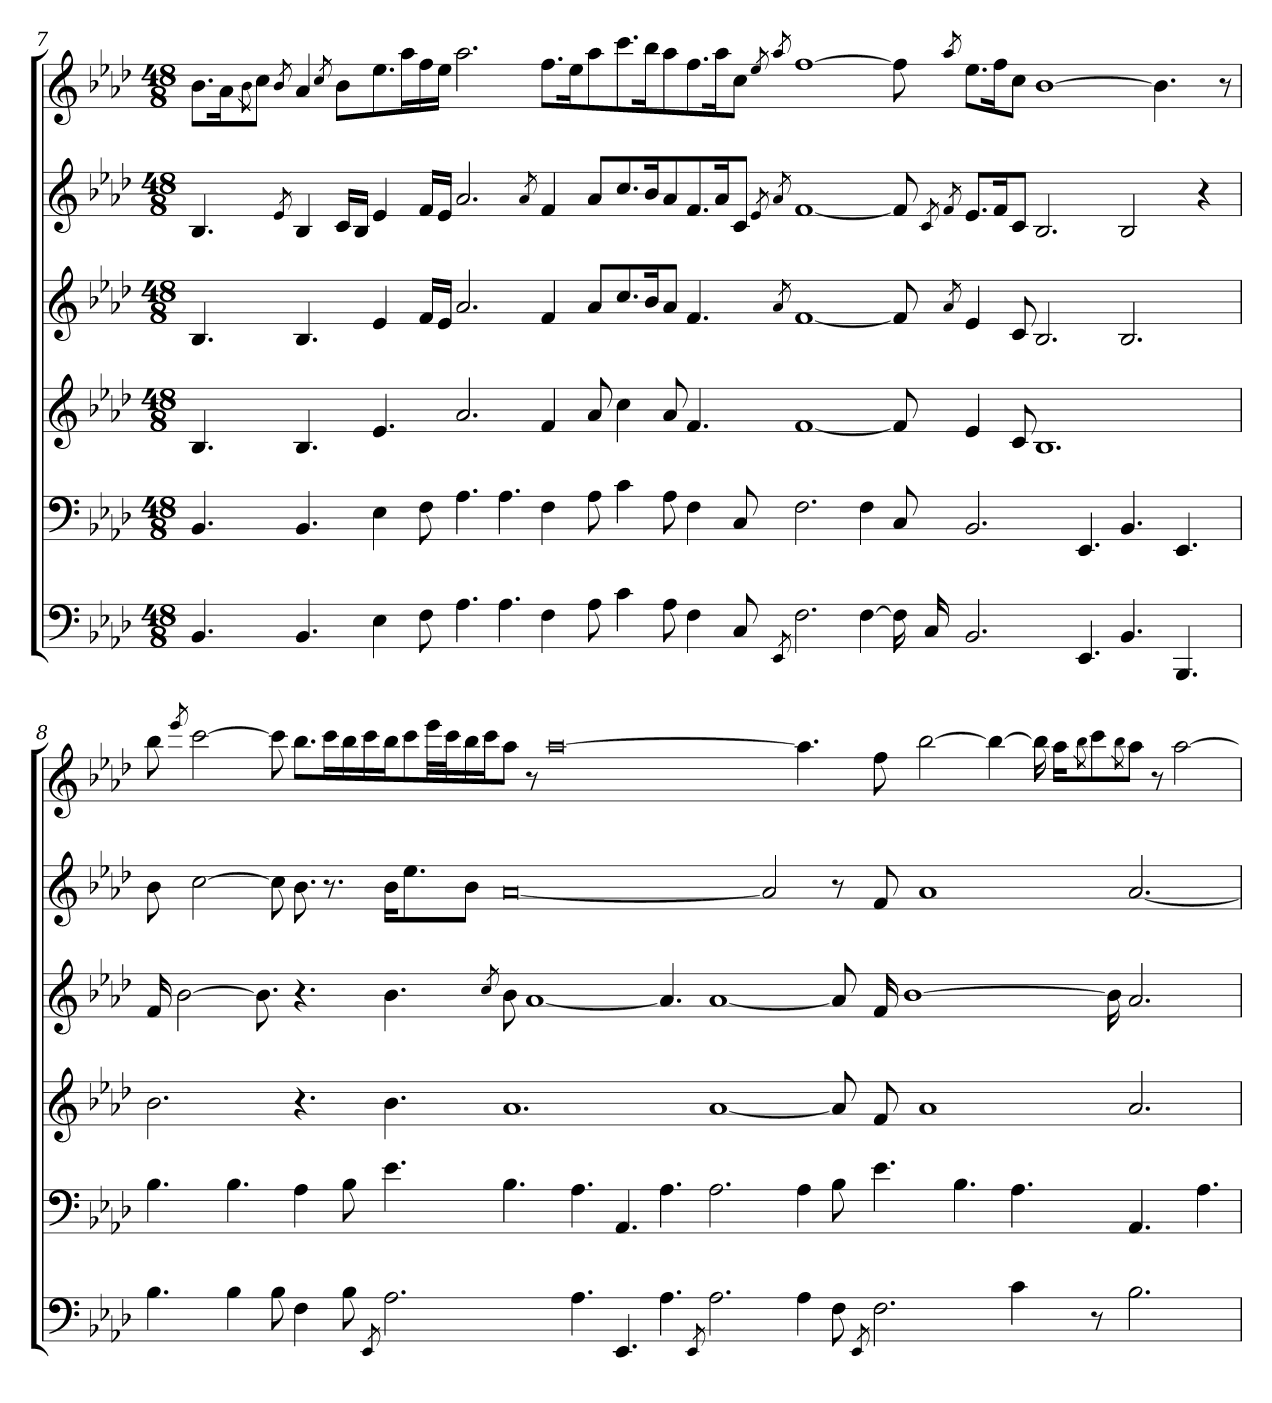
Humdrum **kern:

**kern	**kern	**kern	**kern	**kern	**kern
*part6	*part5	*part4	*part3	*part2	*part1
*staff6	*staff5	*staff4	*staff3	*staff2	*staff1
*clefF4	*clefF4	*clefG2	*clefG2	*clefG2	*clefG2
*k[b-e-a-d-]	*k[b-e-a-d-]	*k[b-e-a-d-]	*k[b-e-a-d-]	*k[b-e-a-d-]	*k[b-e-a-d-]
*M48/8	*M48/8	*M48/8	*M48/8	*M48/8	*M48/8
=7	=7	=7	=7	=7	=7
4.BB-	4.BB-	4.B-	4.B-	4.B-	8.b-\L
.	.	.	.	.	16a-\K
.	.	.	.	.	8qb-\
.	.	.	.	.	8cc\J
.	.	.	.	8qe-	8qb-
4.BB-	4.BB-	4.B-	4.B-	4B-	4a-
.	.	.	.	.	8qcc
.	.	.	.	16c/LL	8b-\L
.	.	.	.	16B-/JJ	.
4E-	4E-	4.e-	4e-	4e-	8.ee-\
.	.	.	.	.	16aa-\L
8F	8F	.	16f/LL	16f/LL	16ff\
.	.	.	16e-/JJ	16e-/JJ	16ee-\JJ
4.A-	4.A-	2.a-	2.a-	2.a-	2.aa-
4.A-	4.A-	.	.	.	.
.	.	.	.	8qa-	.
4F	4F	4f	4f	4f	8.ff\L
.	.	.	.	.	16ee-\K
8A-	8A-	8a-	8a-/L	8a-/L	8aa-\
4c	4c	4cc	8.cc/	8.cc/	8.ccc\
.	.	.	16b-/K	16b-/K	16bb-\K
8A-	8A-	8a-	8a-/J	8a-/	8aa-\
4F	4F	4.f	4.f	8.f/	8.ff\
.	.	.	.	16a-/K	16aa-\K
8C	8C	.	.	8c/J	8cc\J
.	.	.	.	8qe-	8qee-
8qEE-	.	.	8qa-	8qa-	8qaa-
2.F	2.F	[1f	[1f	[1f	[1ff
[4F	4F	.	.	.	.
16F]	8C	8f]	8f]	8f]	8ff]
16C	.	.	.	.	.
.	.	.	.	8qc	.
.	.	.	8qa-	8qf	8qaa-
2.BB-	2.BB-	4e-	4e-	8.e-/L	8.ee-\L
.	.	.	.	16f/K	16ff\K
.	.	8c	8c	8c/J	8cc\J
.	.	1.B-	2.B-	2.B-	[1b-
4.EE-	4.EE-	.	.	.	.
4.BB-	4.BB-	.	2.B-	2B-	.
.	.	.	.	.	4.b-]
4.BBB-	4.EE-	.	.	.	.
.	.	.	.	4r	.
.	.	.	.	.	8r
=8	=8	=8	=8	=8	=8
4.B-	4.B-	2.b-	16f	8b-	8bb-
.	.	.	[2b-	.	.
.	.	.	.	.	8qeee-
.	.	.	.	[2cc	[2ccc
4B-	4.B-	.	.	.	.
.	.	.	8.b-]	.	.
8B-	.	.	.	8cc]	8ccc]
4F	4A-	4.r	4.r	8.b-	8.bb-\L
.	.	.	.	8.r	16ccc\L
8B-	8B-	.	.	.	16bb-\
.	.	.	.	.	16ccc\
8qEE-	.	.	.	.	.
2.A-	4.e-	4.b-	4.b-	16b-\KL	16bb-\J
.	.	.	.	8.ee-\	8ccc\
.	.	.	.	.	32eee-\LL
.	.	.	.	.	32ccc\J
.	.	.	.	8b-\J	16bb-\
.	.	.	.	.	16ccc\J
.	.	.	8qcc	.	.
.	4.B-	1.a-	8b-	[0a-	8aa-\J
.	.	.	[1a-	.	8r
.	.	.	.	.	[0aa-
4.A-	4.A-	.	.	.	.
4.EE-	4.AA-	.	.	.	.
4.A-	4.A-	.	4.a-]	.	.
8qEE-	.	.	.	.	.
2.A-	2.A-	[1a-	[1a-	.	.
.	.	.	.	2a-]	.
4A-	4A-	.	.	.	4.aa-]
8F	8B-	8a-]	8a-]	8r	.
8qEE-	.	.	.	.	.
2.F	4.e-	8f	16f	8f	8ff
.	.	.	[1b-	.	.
.	.	1a-	.	1a-	[2bb-
.	4.B-	.	.	.	.
.	.	.	.	.	4bb-_
4c	4.A-	.	.	.	.
.	.	.	.	.	16bb-]
.	.	.	.	.	16aa-\KL
.	.	.	.	.	8qbb-\
8r	.	.	.	.	8ccc\
.	.	.	16b-]	.	.
.	.	.	.	.	8qbb-\
2.B-	4.AA-	2.a-	2.a-	[2.a-	8aa-\J
.	.	.	.	.	8r
.	.	.	.	.	[2aa-
.	4.A-	.	.	.	.
=	=	=	=	=	=
*-	*-	*-	*-	*-	*-
